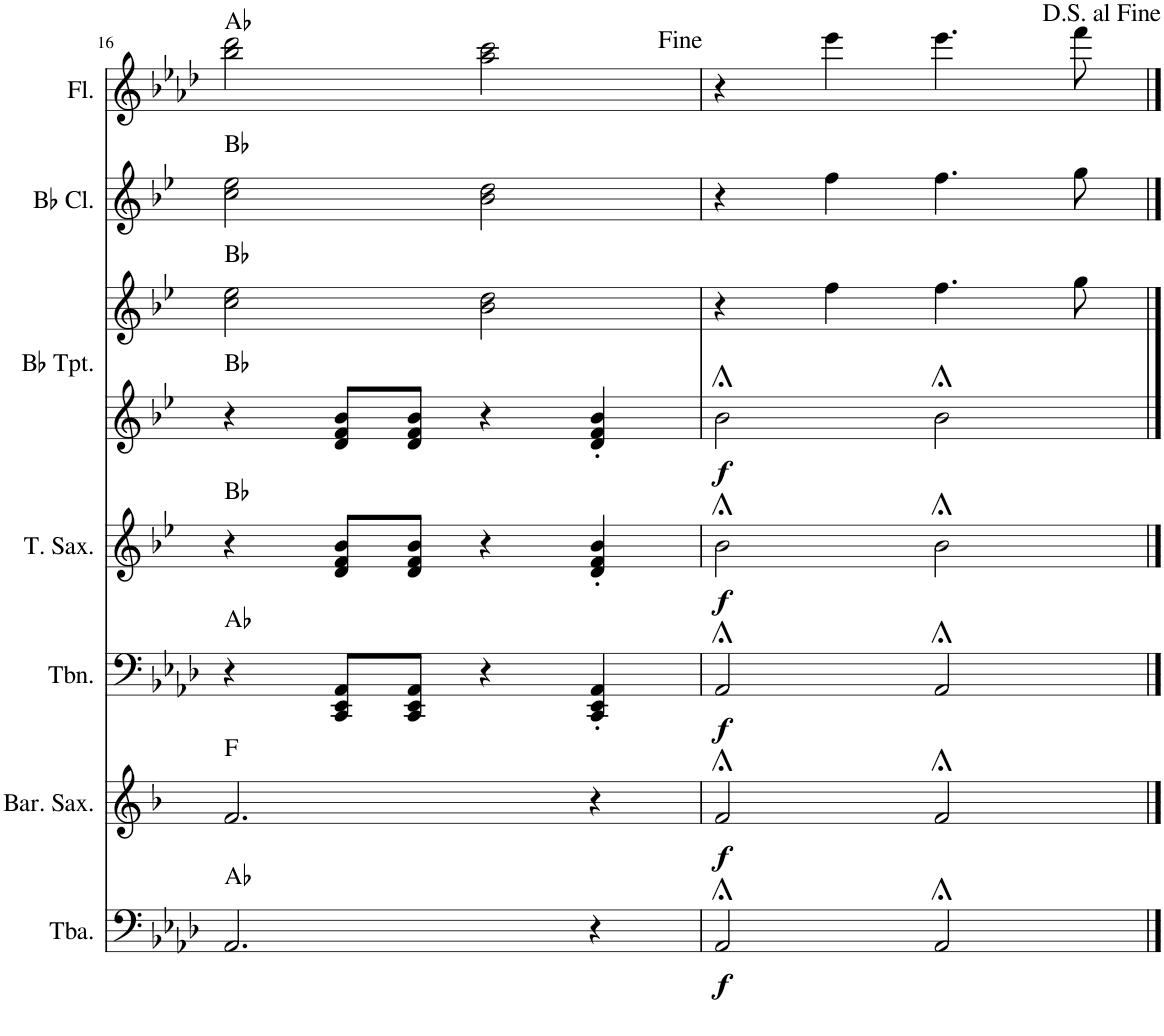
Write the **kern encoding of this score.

**kern	**dynam	**harte	**kern	**dynam	**harte	**kern	**dynam	**harte	**kern	**dynam	**harte	**kern	**kern	**dynam	**harte	**kern	**harte	**kern	**harte	**kern	**dynam	**harte	**kern	**dynam	**harte	**kern	**dynam	**harte	**kern	**harte	**kern	**harte
*part12	*part12	*part12	*part11	*part11	*part11	*part10	*part10	*part10	*part9	*part9	*part9	*part8	*part8	*part8	*part8	*part7	*part7	*part6	*part6	*part5	*part5	*part5	*part4	*part4	*part4	*part3	*part3	*part3	*part2	*part2	*part1	*part1
*staff13	*staff13	*	*staff12	*staff12	*	*staff11	*staff11	*	*staff10	*staff10	*	*staff9	*staff8	*staff8/9	*	*staff7	*	*staff6	*	*staff5	*staff5	*	*staff4	*staff4	*	*staff3	*staff3	*	*staff2	*	*staff1	*
*I"Tuba	*	*	*I"Baritone Saxophone	*	*	*I"Trombone	*	*	*I"Tenor Saxophone	*	*	*I"Bb Trumpet	*	*	*	*I"Bb Clarinet	*	*I"Flute	*	*I"Bass	*	*	*I"Baritone	*	*	*I"Tenor	*	*	*I"Alto	*	*I"Soprano	*
*I'Tba.	*	*	*I'Bar. Sax.	*	*	*I'Tbn.	*	*	*I'T. Sax.	*	*	*I'Bb Tpt.	*	*	*	*I'Bb Cl.	*	*I'Fl.	*	*I'B.	*	*	*I'Bar.	*	*	*I'T.	*	*	*I'A.	*	*I'S.	*
!!LO:PB:g=z
*clefF4	*	*	*clefG2	*	*	*clefF4	*	*	*clefG2	*	*	*clefG2	*clefG2	*	*	*clefG2	*	*clefG2	*	*clefF4	*	*	*clefF4	*	*	*clefGv2	*	*	*clefG2	*	*clefG2	*
*	*	*	*Trd12c21	*	*	*	*	*	*Trd8c14	*	*	*Trd1c2	*Trd1c2	*	*	*Trd1c2	*	*	*	*	*	*	*	*	*	*	*	*	*	*	*	*
*k[b-e-a-d-]	*	*	*k[b-]	*	*	*k[b-e-a-d-]	*	*	*k[b-e-]	*	*	*k[b-e-]	*k[b-e-]	*	*	*k[b-e-]	*	*k[b-e-a-d-]	*	*k[b-e-a-d-]	*	*	*k[b-e-a-d-]	*	*	*k[b-e-a-d-]	*	*	*k[b-e-a-d-]	*	*k[b-e-a-d-]	*
*M2/2	*	*	*M2/2	*	*	*M2/2	*	*	*M2/2	*	*	*M2/2	*M2/2	*	*	*M2/2	*	*M2/2	*	*M2/2	*	*	*M2/2	*	*	*M2/2	*	*	*M2/2	*	*M2/2	*
*met(c|)	*	*	*met(c|)	*	*	*met(c|)	*	*	*met(c|)	*	*	*met(c|)	*met(c|)	*	*	*met(c|)	*	*met(c|)	*	*met(c|)	*	*	*met(c|)	*	*	*met(c|)	*	*	*met(c|)	*	*met(c|)	*
=16	=16	=16	=16	=16	=16	=16	=16	=16	=16	=16	=16	=16	=16	=16	=16	=16	=16	=16	=16	=16	=16	=16	=16	=16	=16	=16	=16	=16	=16	=16	=16	=16
2.AA-/	.	Ab:maj	2.f/	.	F:maj	4r	.	Ab:maj	4r	.	Bb:maj	4r	2cc\ 2ee-\	.	Bb:maj Bb:maj	2cc\ 2ee-\	Bb:maj	2bb-\ 2ddd-\	Ab:maj	2.A-	.	Ab:maj	4r	.	Ab:maj	4r	.	Ab:maj	2b- 2ff	Ab:maj	2b- 2dd-	Ab:maj
.	.	.	.	.	.	8CC/ 8EE-/ 8AA-/L	.	.	8d/ 8f/ 8b-/L	.	.	8d/ 8f/ 8b-/L	.	.	.	.	.	.	.	.	.	.	8c\ 8e-\ 8a-\L	.	.	8c\ 8e-\ 8a-\L	.	.	.	.	.	.
.	.	.	.	.	.	8CC/ 8EE-/ 8AA-/J	.	.	8d/ 8f/ 8b-/J	.	.	8d/ 8f/ 8b-/J	.	.	.	.	.	.	.	.	.	.	8c\ 8e-\ 8a-\J	.	.	8c\ 8e-\ 8a-\J	.	.	.	.	.	.
.	.	.	.	.	.	4r	.	.	4r	.	.	4r	2b-\ 2dd\	.	.	2b-\ 2dd\	.	2aa-\ 2ccc\	.	.	.	.	4r	.	.	4r	.	.	2a- 2ee-	.	2a- 2cc	.
4r	.	.	4r	.	.	4CC/' 4EE-/' 4AA-/'	.	.	4d/' 4f/' 4b-/'	.	.	4d/' 4f/' 4b-/'	.	.	.	.	.	.	.	4r	.	.	4c' 4e-' 4a-'	.	.	4c' 4e-' 4a-'	.	.	.	.	.	.
=17	=17	=17	=17	=17	=17	=17	=17	=17	=17	=17	=17	=17	=17	=17	=17	=17	=17	=17	=17	=17	=17	=17	=17	=17	=17	=17	=17	=17	=17	=17	=17	=17
!	!LO:DY:b	!	!	!LO:DY:b	!	!	!LO:DY:b	!	!	!LO:DY:b	!	!	!	!LO:DY:b=2	!	!	!	!	!	!	!LO:DY:b	!	!	!LO:DY:b	!	!	!LO:DY:b	!	!	!	!	!
2AA-;</	f	.	2f;</	f	.	2AA-;</	f	.	2b-;<\	f	.	2b-;<\	4r	f	.	4r	.	4r	.	2A-;<	f	.	2A-;<	f	.	2a-;<	f	.	4r	.	4r	.
.	.	.	.	.	.	.	.	.	.	.	.	.	4ff\	.	.	4ff\	.	4eee-\	.	.	.	.	.	.	.	.	.	.	4ee- 4bb-	.	4ee- 4gg	.
2AA-;</	.	.	2f;</	.	.	2AA-;</	.	.	2b-;<\	.	.	2b-;<\	4.ff\	.	.	4.ff\	.	4.eee-\	.	2A-;<	.	.	2A-;<	.	.	2a-;<	.	.	4.ee- 4.bb-	.	4.ee- 4.gg	.
.	.	.	.	.	.	.	.	.	.	.	.	.	8gg\	.	.	8gg\	.	8fff\	.	.	.	.	.	.	.	.	.	.	8ff 8ccc	.	8ff 8aa-	.
==	==	==	==	==	==	==	==	==	==	==	==	==	==	==	==	==	==	==	==	==	==	==	==	==	==	==	==	==	==	==	==	==
*-	*-	*-	*-	*-	*-	*-	*-	*-	*-	*-	*-	*-	*-	*-	*-	*-	*-	*-	*-	*-	*-	*-	*-	*-	*-	*-	*-	*-	*-	*-	*-	*-
